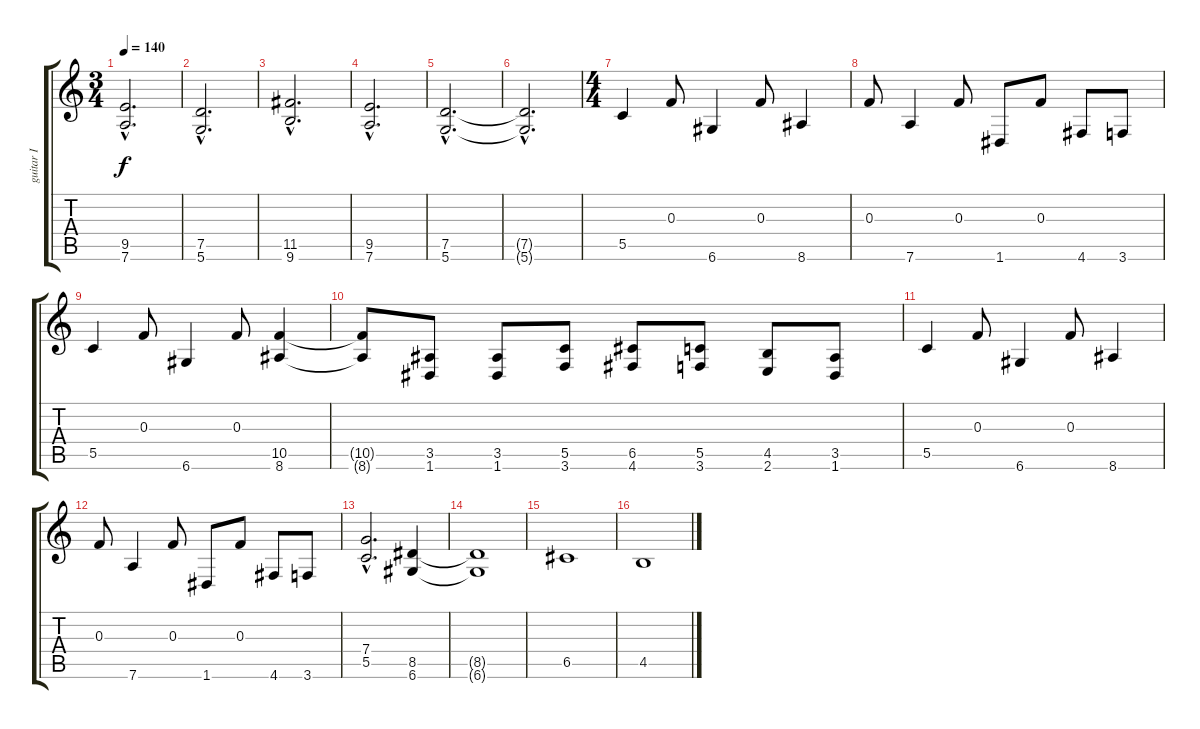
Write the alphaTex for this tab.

\track ("guitar I" "guitar I") {instrument overdrivenguitar}
\staff {score tabs}
\tuning (D4 A3 F3 C3 G2 D2) {hide}
\ts (3 4)
\tempo 140
\clef g2
\ks c
(9.5{hac} 7.6{hac}).2{d dy f} |
(7.5{hac} 5.6{hac}).2{d} |
(11.5{hac} 9.6{hac}).2{d} |
(9.5{hac} 7.6{hac}).2{d} |
(7.5{hac} 5.6{hac}).2{d} |
(7.5{hac t} 5.6{hac t}).2{d} |
\ts (4 4)
5.5.4 0.3.8 6.6.4 0.3.8 8.6.4 |
0.3.8 7.6.4 0.3.8 1.6.8 0.3.8 4.6.8 3.6.8 |
5.5.4 0.3.8 6.6.4 0.3.8 (10.5 8.6).4 |
(10.5{t} 8.6{t}).8 (3.5 1.6).8 (3.5 1.6).8 (5.5 3.6).8 (6.5 4.6).8 (5.5 3.6).8 (4.5 2.6).8 (3.5 1.6).8 |
5.5.4 0.3.8 6.6.4 0.3.8 8.6.4 |
0.3.8 7.6.4 0.3.8 1.6.8 0.3.8 4.6.8 3.6.8 |
(7.4{hac} 5.5{hac}).2{d} (8.5 6.6).4 |
(8.5{t} 6.6{t}).1 |
6.5.1 |
4.5.1
